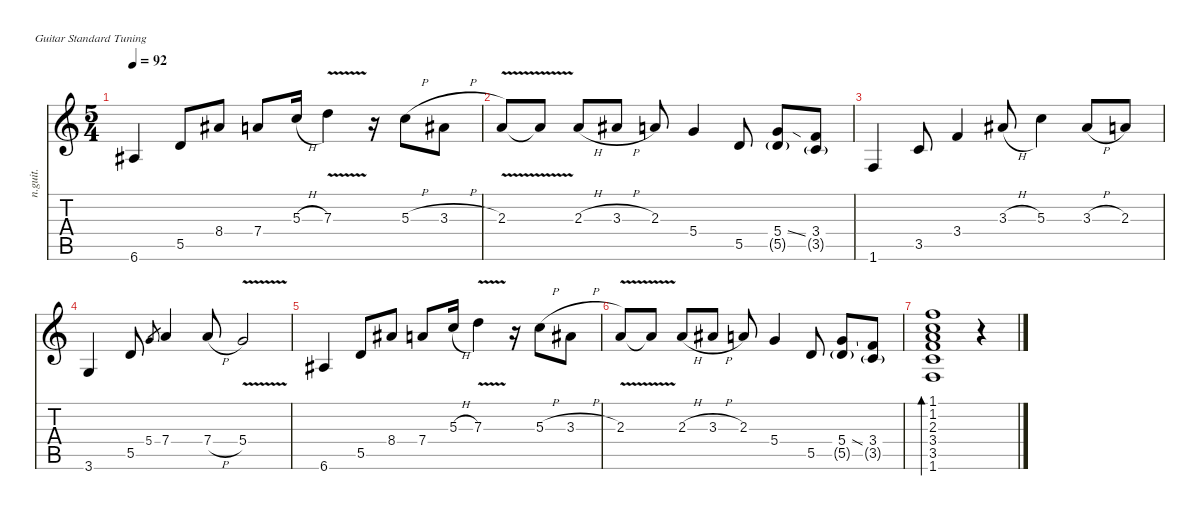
\defaultSystemsLayout 4
\hideDynamics
\bracketExtendMode nobrackets
\otherSystemsTrackNameOrientation horizontal
\track ("sand" "n.guit.") {instrument acousticguitarnylon}
\staff {score tabs}
\tuning (E4 B3 G3 D3 A2 E2)
\ts (5 4)
\tempo 92
\clef g2
\ks c
6.6{acc #}.4{dy f beam Up} 5.5.8{beam Up} 8.4{acc #}.8{beam Up} 7.4.8{beam Up} 5.3{h}.16{beam Up} 7.3{v}.4{beam Down} r.16{beam Down} 5.3{h}.8{beam Down} 3.3{h acc #}.8{beam Down} |
2.3{v}.8{beam Up} 2.3{v t}.8{beam Up} 2.3{h}.8{beam Up} 3.3{h acc #}.8{beam Up} 2.3.8{beam Up} 5.4.4{beam Up} 5.5.8{beam Up} (5.4{ss} 5.5{g}).8{beam Up} (3.4 3.5{g}).8{beam Up} |
1.6.4{beam Up} 3.5.8{beam Up} 3.4.4{beam Up} 3.3{h acc #}.8{beam Up} 5.3.4{beam Down} 3.3{h acc #}.8{beam Up} 2.3.8{beam Up} |
3.6.4{beam Up} 5.5.8{beam Up} 5.4.8{gr dy mf beam Up} 7.4.4{dy f beam Up} 7.4{h}.8{beam Up} 5.4{v}.2{beam Up} |
6.6{acc #}.4{beam Up} 5.5.8{beam Up} 8.4{acc #}.8{beam Up} 7.4.8{beam Up} 5.3{h}.16{beam Up} 7.3{v}.4{beam Down} r.16{beam Down} 5.3{h}.8{beam Down} 3.3{h acc #}.8{beam Down} |
2.3{v}.8{beam Up} 2.3{v t}.8{beam Up} 2.3{h}.8{beam Up} 3.3{h acc #}.8{beam Up} 2.3.8{beam Up} 5.4.4{beam Up} 5.5.8{beam Up} (5.4{ss} 5.5{g}).8{beam Up} (3.4 3.5{g}).8{beam Up} |
(1.1 1.2 2.3 3.4 3.5 1.6).1{bd 480 beam Up} r.4{beam Up}
